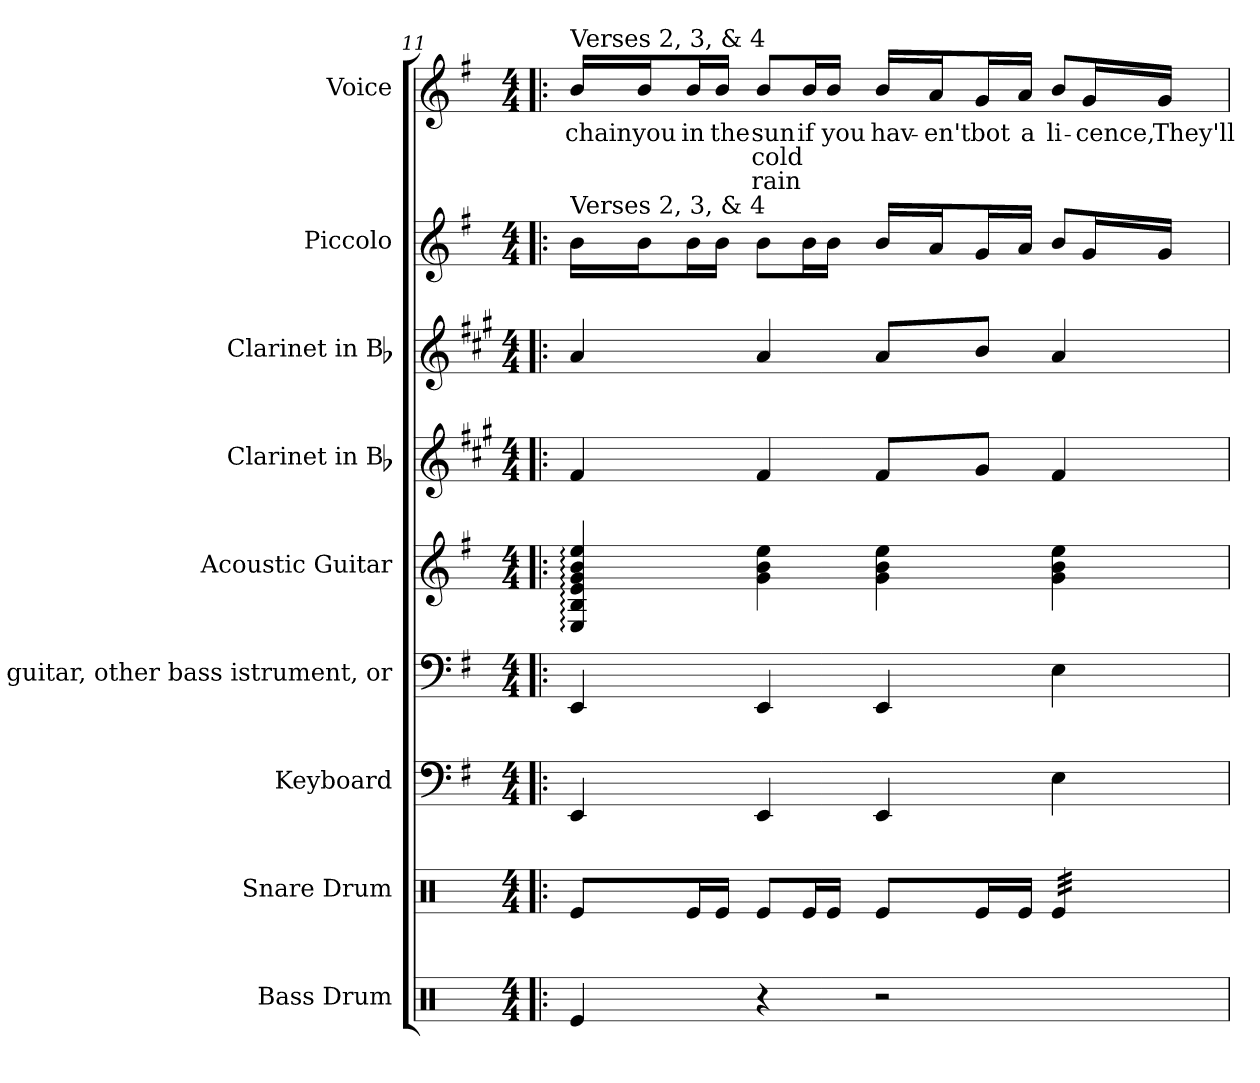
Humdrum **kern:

**kern	**kern	**kern	**kern	**kern	**kern	**kern	**kern	**kern	**text	**text	**text
*part9	*part8	*part7	*part6	*part5	*part4	*part3	*part2	*part1	*part1	*part1	*part1
*staff9	*staff8	*staff7	*staff6	*staff5	*staff4	*staff3	*staff2	*staff1	*staff1	*staff1	*staff1
*I"Bass Drum	*I"Snare Drum	*I"Keyboard	*I"Bass guitar, other bass istrument,   or	*I"Acoustic Guitar	*I"Clarinet in Bb	*I"Clarinet in Bb	*I"Piccolo	*I"Voice	*	*	*
*I'B. D.	*I'S. D.	*I'Kbd.	*I'Bass	*I'A. Gtr.	*I'Cl.	*I'Cl.	*I'Picc.	*I'Voice	*	*	*
*clefX	*clefX	*clefF4	*clefF4	*clefG2	*clefG2	*clefG2	*clefG2	*clefG2	*	*	*
*	*	*	*ITrd7c12	*ITrd7c12	*ITrd1c2	*ITrd1c2	*ITrd-7c-12	*	*	*	*
*k[]	*k[]	*k[f#]	*k[f#]	*k[f#]	*k[f#]	*k[f#]	*k[f#]	*k[f#]	*	*	*
*C:	*C:	*G:	*G:	*G:	*G:	*G:	*G:	*G:	*	*	*
*M4/4	*M4/4	*M4/4	*M4/4	*M4/4	*M4/4	*M4/4	*M4/4	*M4/4	*	*	*
=11!|:	=11!|:	=11!|:	=11!|:	=11!|:	=11!|:	=11!|:	=11!|:	=11!|:	=11!|:	=11!|:	=11!|:
!	!	!	!	!	!	!	!	!LO:TX:a:t=Verses 2, 3, & 4	!	!	!
!	!	!	!	!	!	!	!LO:TX:a:t=Verses 2, 3, & 4	!	!	!	!
!	!	!	!	!	!	!	!	!	!LO:LY:b:color=#000000	!	!
4Rei/	8Rei/L	4EEi/	4EEEi/	4EEi/: 4BBi: 4Ei: 4Gi: 4Bi: 4ei:	4ei/	4gi/	16bbi\LL	16bi/LL	chain	.	.
!	!	!	!	!	!	!	!	!	!LO:LY:b:color=#000000	!	!
.	.	.	.	.	.	.	16bbi\J	16bi/J	you	.	.
!	!	!	!	!	!	!	!	!	!LO:LY:b:color=#000000	!	!
.	16Rei/L	.	.	.	.	.	16bbi\L	16bi/L	in	.	.
!	!	!	!	!	!	!	!	!	!LO:LY:b:color=#000000	!	!
.	16Rei/JJ	.	.	.	.	.	16bbi\JJ	16bi/JJ	the	.	.
!	!	!	!	!	!	!	!	!	!LO:LY:b:color=#000000	!LO:LY:b:color=#000000	!LO:LY:b:color=#000000
4r	8Rei/L	4EEi/	4EEEi/	4Gi\ 4Bi 4ei	4ei/	4gi/	8bbi\L	8bi/L	sun	cold	rain
!	!	!	!	!	!	!	!	!	!LO:LY:b:color=#000000	!	!
.	16Rei/L	.	.	.	.	.	16bbi\L	16bi/L	if	.	.
!	!	!	!	!	!	!	!	!	!LO:LY:b:color=#000000	!	!
.	16Rei/JJ	.	.	.	.	.	16bbi\JJ	16bi/JJ	you	.	.
!	!	!	!	!	!	!	!	!	!LO:LY:b:color=#000000	!	!
2r	8Rei/L	4EEi/	4EEEi/	4Gi\ 4Bi 4ei	8ei/L	8gi/L	16bbi/LL	16bi/LL	hav-	.	.
!	!	!	!	!	!	!	!	!	!LO:LY:b:color=#000000	!	!
.	.	.	.	.	.	.	16aai/J	16ai/J	-en't	.	.
!	!	!	!	!	!	!	!	!	!LO:LY:b:color=#000000	!	!
.	16Rei/L	.	.	.	8f#i/J	8ai/J	16ggi/L	16gi/L	bot	.	.
!	!	!	!	!	!	!	!	!	!LO:LY:b:color=#000000	!	!
.	16Rei/JJ	.	.	.	.	.	16aai/JJ	16ai/JJ	a	.	.
!	!	!	!	!	!	!	!	!	!LO:LY:b:color=#000000	!	!
*	*tremolo	*	*	*	*	*	*	*	*	*	*
.	32Rei/LLL	4Ei\	4EEi\	4Gi\ 4Bi 4ei	4ei/	4gi/	8bbi/L	8bi/L	li-	.	.
.	32Rei/	.	.	.	.	.	.	.	.	.	.
.	32Rei/	.	.	.	.	.	.	.	.	.	.
.	32Rei/	.	.	.	.	.	.	.	.	.	.
!	!	!	!	!	!	!	!	!	!LO:LY:b:color=#000000	!	!
.	32Rei/	.	.	.	.	.	16ggi/L	16gi/L	-cence,	.	.
.	32Rei/	.	.	.	.	.	.	.	.	.	.
!	!	!	!	!	!	!	!	!	!LO:LY:b:color=#000000	!	!
.	32Rei/	.	.	.	.	.	16ggi/JJ	16gi/JJ	They'll	.	.
.	32Rei/JJJ	.	.	.	.	.	.	.	.	.	.
*	*Xtremolo	*	*	*	*	*	*	*	*	*	*
=	=	=	=	=	=	=	=	=	=	=	=
*-	*-	*-	*-	*-	*-	*-	*-	*-	*-	*-	*-
